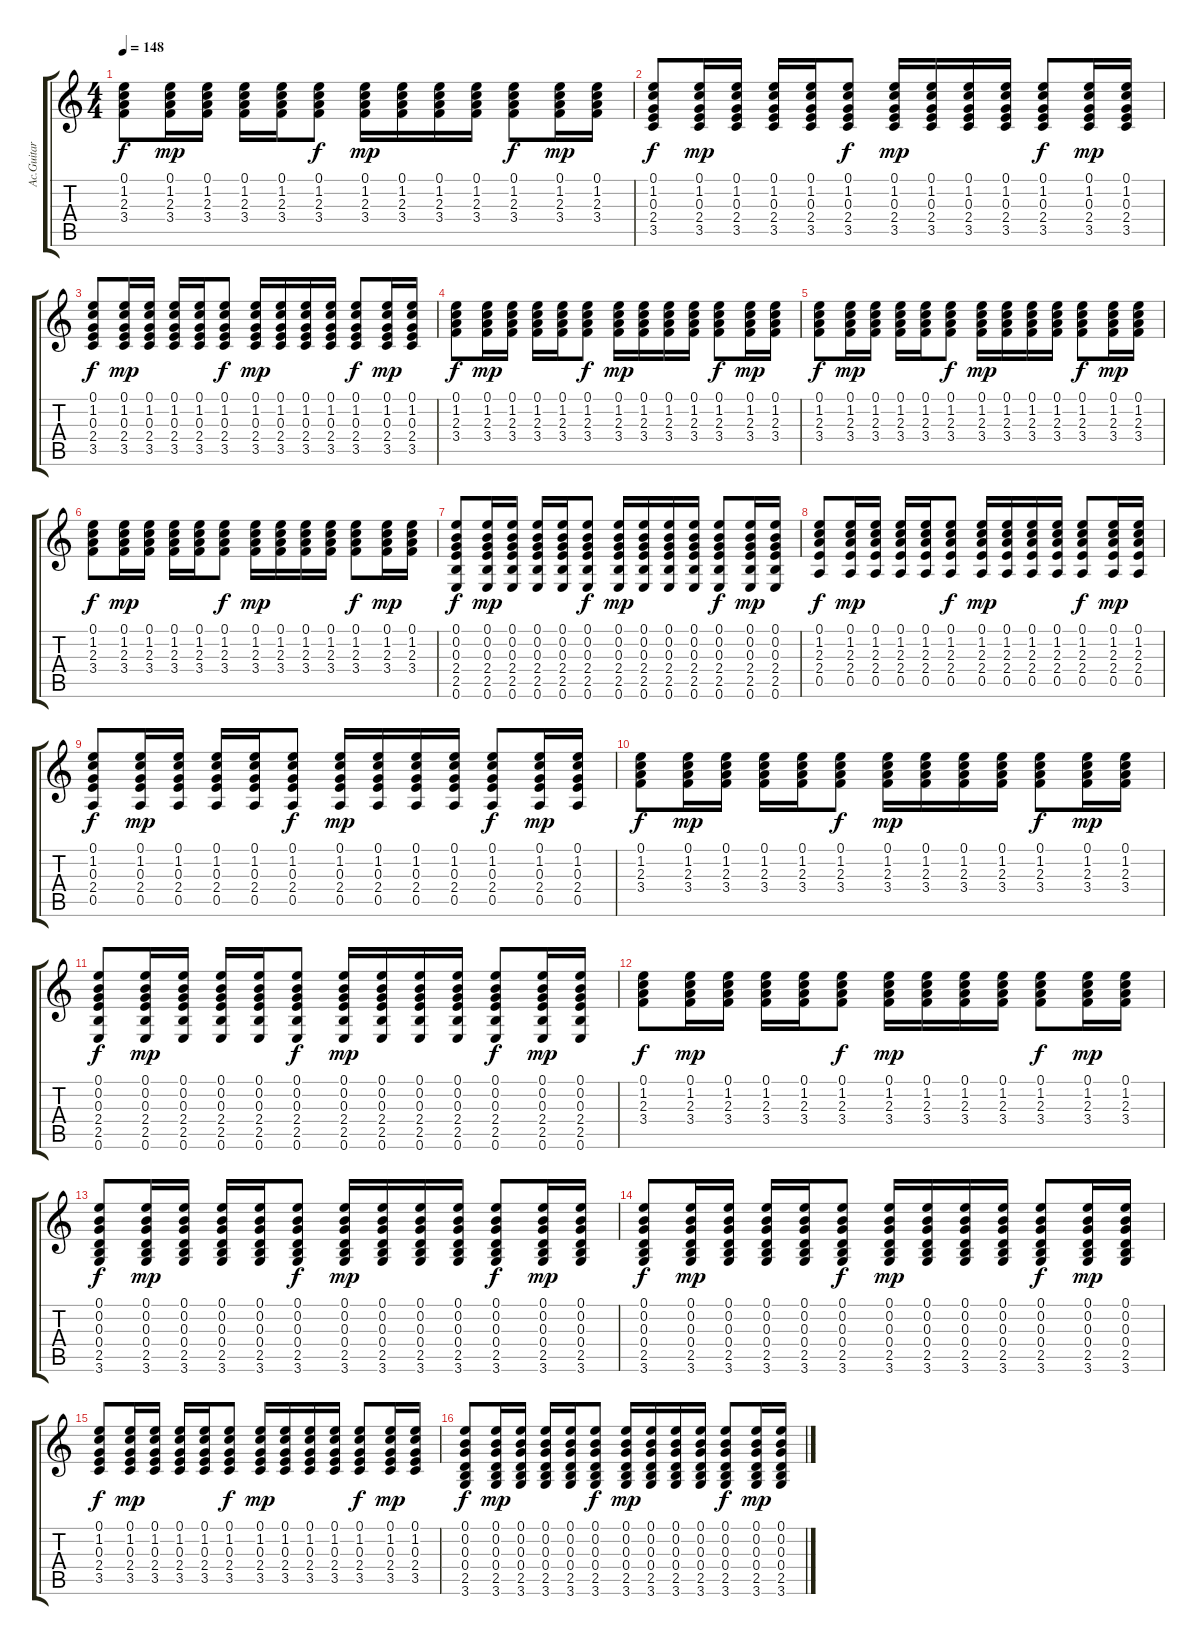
\track ("Ac.Guitar" "Ac.Guitar") {instrument acousticguitarsteel}
\staff {score tabs}
\tuning (E4 B3 G3 D3 A2 E2) {hide}
\ts (4 4)
\tempo 148
\clef g2
\ks c
(0.1 1.2 2.3 3.4).8{dy f} (0.1 1.2 2.3 3.4).16{dy mp} (0.1 1.2 2.3 3.4).16 (0.1 1.2 2.3 3.4).16 (0.1 1.2 2.3 3.4).16 (0.1 1.2 2.3 3.4).8{dy f} (0.1 1.2 2.3 3.4).16{dy mp} (0.1 1.2 2.3 3.4).16 (0.1 1.2 2.3 3.4).16 (0.1 1.2 2.3 3.4).16 (0.1 1.2 2.3 3.4).8{dy f} (0.1 1.2 2.3 3.4).16{dy mp} (0.1 1.2 2.3 3.4).16 |
(0.1 1.2 0.3 2.4 3.5).8{dy f} (0.1 1.2 0.3 2.4 3.5).16{dy mp} (0.1 1.2 0.3 2.4 3.5).16 (0.1 1.2 0.3 2.4 3.5).16 (0.1 1.2 0.3 2.4 3.5).16 (0.1 1.2 0.3 2.4 3.5).8{dy f} (0.1 1.2 0.3 2.4 3.5).16{dy mp} (0.1 1.2 0.3 2.4 3.5).16 (0.1 1.2 0.3 2.4 3.5).16 (0.1 1.2 0.3 2.4 3.5).16 (0.1 1.2 0.3 2.4 3.5).8{dy f} (0.1 1.2 0.3 2.4 3.5).16{dy mp} (0.1 1.2 0.3 2.4 3.5).16 |
(0.1 1.2 0.3 2.4 3.5).8{dy f} (0.1 1.2 0.3 2.4 3.5).16{dy mp} (0.1 1.2 0.3 2.4 3.5).16 (0.1 1.2 0.3 2.4 3.5).16 (0.1 1.2 0.3 2.4 3.5).16 (0.1 1.2 0.3 2.4 3.5).8{dy f} (0.1 1.2 0.3 2.4 3.5).16{dy mp} (0.1 1.2 0.3 2.4 3.5).16 (0.1 1.2 0.3 2.4 3.5).16 (0.1 1.2 0.3 2.4 3.5).16 (0.1 1.2 0.3 2.4 3.5).8{dy f} (0.1 1.2 0.3 2.4 3.5).16{dy mp} (0.1 1.2 0.3 2.4 3.5).16 |
(0.1 1.2 2.3 3.4).8{dy f} (0.1 1.2 2.3 3.4).16{dy mp} (0.1 1.2 2.3 3.4).16 (0.1 1.2 2.3 3.4).16 (0.1 1.2 2.3 3.4).16 (0.1 1.2 2.3 3.4).8{dy f} (0.1 1.2 2.3 3.4).16{dy mp} (0.1 1.2 2.3 3.4).16 (0.1 1.2 2.3 3.4).16 (0.1 1.2 2.3 3.4).16 (0.1 1.2 2.3 3.4).8{dy f} (0.1 1.2 2.3 3.4).16{dy mp} (0.1 1.2 2.3 3.4).16 |
(0.1 1.2 2.3 3.4).8{dy f} (0.1 1.2 2.3 3.4).16{dy mp} (0.1 1.2 2.3 3.4).16 (0.1 1.2 2.3 3.4).16 (0.1 1.2 2.3 3.4).16 (0.1 1.2 2.3 3.4).8{dy f} (0.1 1.2 2.3 3.4).16{dy mp} (0.1 1.2 2.3 3.4).16 (0.1 1.2 2.3 3.4).16 (0.1 1.2 2.3 3.4).16 (0.1 1.2 2.3 3.4).8{dy f} (0.1 1.2 2.3 3.4).16{dy mp} (0.1 1.2 2.3 3.4).16 |
(0.1 1.2 2.3 3.4).8{dy f} (0.1 1.2 2.3 3.4).16{dy mp} (0.1 1.2 2.3 3.4).16 (0.1 1.2 2.3 3.4).16 (0.1 1.2 2.3 3.4).16 (0.1 1.2 2.3 3.4).8{dy f} (0.1 1.2 2.3 3.4).16{dy mp} (0.1 1.2 2.3 3.4).16 (0.1 1.2 2.3 3.4).16 (0.1 1.2 2.3 3.4).16 (0.1 1.2 2.3 3.4).8{dy f} (0.1 1.2 2.3 3.4).16{dy mp} (0.1 1.2 2.3 3.4).16 |
(0.1 0.2 0.3 2.4 2.5 0.6).8{dy f} (0.1 0.2 0.3 2.4 2.5 0.6).16{dy mp} (0.1 0.2 0.3 2.4 2.5 0.6).16 (0.1 0.2 0.3 2.4 2.5 0.6).16 (0.1 0.2 0.3 2.4 2.5 0.6).16 (0.1 0.2 0.3 2.4 2.5 0.6).8{dy f} (0.1 0.2 0.3 2.4 2.5 0.6).16{dy mp} (0.1 0.2 0.3 2.4 2.5 0.6).16 (0.1 0.2 0.3 2.4 2.5 0.6).16 (0.1 0.2 0.3 2.4 2.5 0.6).16 (0.1 0.2 0.3 2.4 2.5 0.6).8{dy f} (0.1 0.2 0.3 2.4 2.5 0.6).16{dy mp} (0.1 0.2 0.3 2.4 2.5 0.6).16 |
(0.1 1.2 2.3 2.4 0.5).8{dy f} (0.1 1.2 2.3 2.4 0.5).16{dy mp} (0.1 1.2 2.3 2.4 0.5).16 (0.1 1.2 2.3 2.4 0.5).16 (0.1 1.2 2.3 2.4 0.5).16 (0.1 1.2 2.3 2.4 0.5).8{dy f} (0.1 1.2 2.3 2.4 0.5).16{dy mp} (0.1 1.2 2.3 2.4 0.5).16 (0.1 1.2 2.3 2.4 0.5).16 (0.1 1.2 2.3 2.4 0.5).16 (0.1 1.2 2.3 2.4 0.5).8{dy f} (0.1 1.2 2.3 2.4 0.5).16{dy mp} (0.1 1.2 2.3 2.4 0.5).16 |
(0.1 1.2 0.3 2.4 0.5).8{dy f} (0.1 1.2 0.3 2.4 0.5).16{dy mp} (0.1 1.2 0.3 2.4 0.5).16 (0.1 1.2 0.3 2.4 0.5).16 (0.1 1.2 0.3 2.4 0.5).16 (0.1 1.2 0.3 2.4 0.5).8{dy f} (0.1 1.2 0.3 2.4 0.5).16{dy mp} (0.1 1.2 0.3 2.4 0.5).16 (0.1 1.2 0.3 2.4 0.5).16 (0.1 1.2 0.3 2.4 0.5).16 (0.1 1.2 0.3 2.4 0.5).8{dy f} (0.1 1.2 0.3 2.4 0.5).16{dy mp} (0.1 1.2 0.3 2.4 0.5).16 |
(0.1 1.2 2.3 3.4).8{dy f} (0.1 1.2 2.3 3.4).16{dy mp} (0.1 1.2 2.3 3.4).16 (0.1 1.2 2.3 3.4).16 (0.1 1.2 2.3 3.4).16 (0.1 1.2 2.3 3.4).8{dy f} (0.1 1.2 2.3 3.4).16{dy mp} (0.1 1.2 2.3 3.4).16 (0.1 1.2 2.3 3.4).16 (0.1 1.2 2.3 3.4).16 (0.1 1.2 2.3 3.4).8{dy f} (0.1 1.2 2.3 3.4).16{dy mp} (0.1 1.2 2.3 3.4).16 |
(0.1 0.2 0.3 2.4 2.5 0.6).8{dy f} (0.1 0.2 0.3 2.4 2.5 0.6).16{dy mp} (0.1 0.2 0.3 2.4 2.5 0.6).16 (0.1 0.2 0.3 2.4 2.5 0.6).16 (0.1 0.2 0.3 2.4 2.5 0.6).16 (0.1 0.2 0.3 2.4 2.5 0.6).8{dy f} (0.1 0.2 0.3 2.4 2.5 0.6).16{dy mp} (0.1 0.2 0.3 2.4 2.5 0.6).16 (0.1 0.2 0.3 2.4 2.5 0.6).16 (0.1 0.2 0.3 2.4 2.5 0.6).16 (0.1 0.2 0.3 2.4 2.5 0.6).8{dy f} (0.1 0.2 0.3 2.4 2.5 0.6).16{dy mp} (0.1 0.2 0.3 2.4 2.5 0.6).16 |
(0.1 1.2 2.3 3.4).8{dy f} (0.1 1.2 2.3 3.4).16{dy mp} (0.1 1.2 2.3 3.4).16 (0.1 1.2 2.3 3.4).16 (0.1 1.2 2.3 3.4).16 (0.1 1.2 2.3 3.4).8{dy f} (0.1 1.2 2.3 3.4).16{dy mp} (0.1 1.2 2.3 3.4).16 (0.1 1.2 2.3 3.4).16 (0.1 1.2 2.3 3.4).16 (0.1 1.2 2.3 3.4).8{dy f} (0.1 1.2 2.3 3.4).16{dy mp} (0.1 1.2 2.3 3.4).16 |
(0.1 0.2 0.3 0.4 2.5 3.6).8{dy f} (0.1 0.2 0.3 0.4 2.5 3.6).16{dy mp} (0.1 0.2 0.3 0.4 2.5 3.6).16 (0.1 0.2 0.3 0.4 2.5 3.6).16 (0.1 0.2 0.3 0.4 2.5 3.6).16 (0.1 0.2 0.3 0.4 2.5 3.6).8{dy f} (0.1 0.2 0.3 0.4 2.5 3.6).16{dy mp} (0.1 0.2 0.3 0.4 2.5 3.6).16 (0.1 0.2 0.3 0.4 2.5 3.6).16 (0.1 0.2 0.3 0.4 2.5 3.6).16 (0.1 0.2 0.3 0.4 2.5 3.6).8{dy f} (0.1 0.2 0.3 0.4 2.5 3.6).16{dy mp} (0.1 0.2 0.3 0.4 2.5 3.6).16 |
(0.1 0.2 0.3 0.4 2.5 3.6).8{dy f} (0.1 0.2 0.3 0.4 2.5 3.6).16{dy mp} (0.1 0.2 0.3 0.4 2.5 3.6).16 (0.1 0.2 0.3 0.4 2.5 3.6).16 (0.1 0.2 0.3 0.4 2.5 3.6).16 (0.1 0.2 0.3 0.4 2.5 3.6).8{dy f} (0.1 0.2 0.3 0.4 2.5 3.6).16{dy mp} (0.1 0.2 0.3 0.4 2.5 3.6).16 (0.1 0.2 0.3 0.4 2.5 3.6).16 (0.1 0.2 0.3 0.4 2.5 3.6).16 (0.1 0.2 0.3 0.4 2.5 3.6).8{dy f} (0.1 0.2 0.3 0.4 2.5 3.6).16{dy mp} (0.1 0.2 0.3 0.4 2.5 3.6).16 |
(0.1 1.2 0.3 2.4 3.5).8{dy f} (0.1 1.2 0.3 2.4 3.5).16{dy mp} (0.1 1.2 0.3 2.4 3.5).16 (0.1 1.2 0.3 2.4 3.5).16 (0.1 1.2 0.3 2.4 3.5).16 (0.1 1.2 0.3 2.4 3.5).8{dy f} (0.1 1.2 0.3 2.4 3.5).16{dy mp} (0.1 1.2 0.3 2.4 3.5).16 (0.1 1.2 0.3 2.4 3.5).16 (0.1 1.2 0.3 2.4 3.5).16 (0.1 1.2 0.3 2.4 3.5).8{dy f} (0.1 1.2 0.3 2.4 3.5).16{dy mp} (0.1 1.2 0.3 2.4 3.5).16 |
(0.1 0.2 0.3 0.4 2.5 3.6).8{dy f} (0.1 0.2 0.3 0.4 2.5 3.6).16{dy mp} (0.1 0.2 0.3 0.4 2.5 3.6).16 (0.1 0.2 0.3 0.4 2.5 3.6).16 (0.1 0.2 0.3 0.4 2.5 3.6).16 (0.1 0.2 0.3 0.4 2.5 3.6).8{dy f} (0.1 0.2 0.3 0.4 2.5 3.6).16{dy mp} (0.1 0.2 0.3 0.4 2.5 3.6).16 (0.1 0.2 0.3 0.4 2.5 3.6).16 (0.1 0.2 0.3 0.4 2.5 3.6).16 (0.1 0.2 0.3 0.4 2.5 3.6).8{dy f} (0.1 0.2 0.3 0.4 2.5 3.6).16{dy mp} (0.1 0.2 0.3 0.4 2.5 3.6).16
